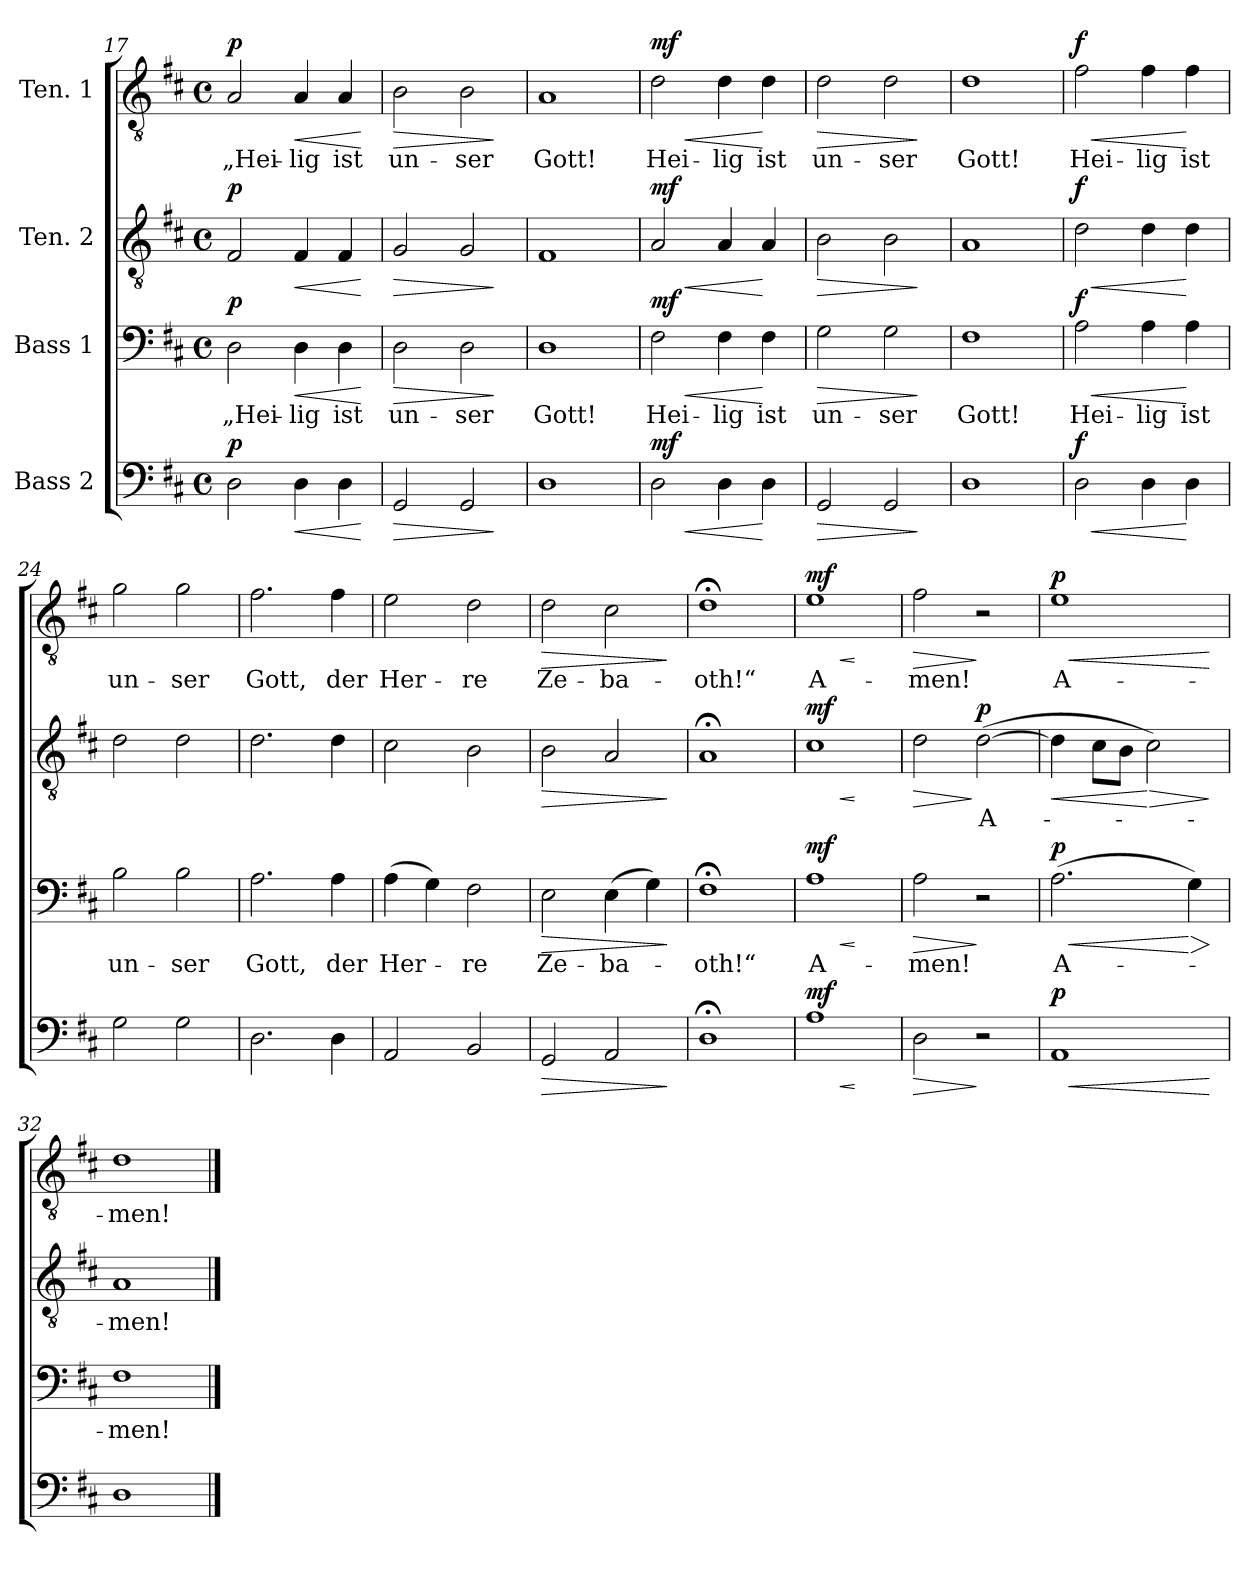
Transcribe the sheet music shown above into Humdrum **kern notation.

**kern	**dynam	**kern	**text	**dynam	**kern	**text	**dynam	**kern	**text	**dynam
*part4	*part4	*part3	*part3	*part3	*part2	*part2	*part2	*part1	*part1	*part1
*staff4	*staff4	*staff3	*staff3	*staff3	*staff2	*staff2	*staff2	*staff1	*staff1	*staff1
*I"Bass 2	*	*I"Bass 1	*	*	*I"Ten. 2	*	*	*I"Ten. 1	*	*
!!LO:LB:g=z
*clefF4	*	*clefF4	*	*	*clefGv2	*	*	*clefGv2	*	*
*k[f#c#]	*	*k[f#c#]	*	*	*k[f#c#]	*	*	*k[f#c#]	*	*
*M4/4	*	*M4/4	*	*	*M4/4	*	*	*M4/4	*	*
*met(c)	*	*met(c)	*	*	*met(c)	*	*	*met(c)	*	*
=17	=17	=17	=17	=17	=17	=17	=17	=17	=17	=17
!	!LO:DY:a	!	!LO:LY:b	!LO:DY:a	!	!	!LO:DY:a	!	!LO:LY:b	!LO:DY:a
2D\	p	2D\	„Hei-	p	2F#/	.	p	2A/	„Hei-	p
!	!LO:HP:b	!	!LO:LY:b	!LO:HP:b	!	!	!LO:HP:b	!	!LO:LY:b	!LO:HP:b
4D\	<	4D\	-lig	<	4F#/	.	<	4A/	-lig	<
!	!	!	!LO:LY:b	!	!	!	!	!	!LO:LY:b	!
4D\	.	4D\	ist	.	4F#/	.	.	4A/	ist	.
.	[	.	.	[	.	.	[	.	.	[
=18	=18	=18	=18	=18	=18	=18	=18	=18	=18	=18
!	!LO:HP:b	!	!LO:LY:b	!LO:HP:b	!	!	!LO:HP:b	!	!LO:LY:b	!LO:HP:b
2GG/	>	2D\	un-	>	2G/	.	>	2B\	un-	>
!	!	!	!LO:LY:b	!	!	!	!	!	!LO:LY:b	!
2GG/	.	2D\	-ser	.	2G/	.	.	2B\	-ser	.
.	]	.	.	]	.	.	]	.	.	]
=19	=19	=19	=19	=19	=19	=19	=19	=19	=19	=19
!	!	!	!LO:LY:b	!	!	!	!	!	!LO:LY:b	!
1D	.	1D	Gott!	.	1F#	.	.	1A	Gott!	.
=20	=20	=20	=20	=20	=20	=20	=20	=20	=20	=20
!	!LO:HP:b	!	!LO:LY:b	!LO:HP:b	!	!	!LO:HP:b	!	!LO:LY:b	!LO:HP:b
!	!LO:DY:n=1:a	!	!	!LO:DY:n=1:a	!	!	!LO:DY:n=1:a	!	!	!LO:DY:n=1:a
2D\	< mf	2F#\	Hei-	< mf	2A/	.	< mf	2d\	Hei-	< mf
!	!	!	!LO:LY:b	!	!	!	!	!	!LO:LY:b	!
4D\	.	4F#\	-lig	.	4A/	.	.	4d\	-lig	.
!	!	!	!LO:LY:b	!	!	!	!	!	!LO:LY:b	!
4D\	[	4F#\	ist	[	4A/	.	[	4d\	ist	[
=21	=21	=21	=21	=21	=21	=21	=21	=21	=21	=21
!	!LO:HP:b	!	!LO:LY:b	!LO:HP:b	!	!	!LO:HP:b	!	!LO:LY:b	!LO:HP:b
2GG/	>	2G\	un-	>	2B\	.	>	2d\	un-	>
!	!	!	!LO:LY:b	!	!	!	!	!	!LO:LY:b	!
2GG/	.	2G\	-ser	.	2B\	.	.	2d\	-ser	.
.	]	.	.	]	.	.	]	.	.	]
=22	=22	=22	=22	=22	=22	=22	=22	=22	=22	=22
!	!	!	!LO:LY:b	!	!	!	!	!	!LO:LY:b	!
1D	.	1F#	Gott!	.	1A	.	.	1d	Gott!	.
=23	=23	=23	=23	=23	=23	=23	=23	=23	=23	=23
!	!LO:HP:b	!	!LO:LY:b	!LO:HP:b	!	!	!LO:HP:b	!	!LO:LY:b	!LO:HP:b
!	!LO:DY:n=1:a	!	!	!LO:DY:n=1:a	!	!	!LO:DY:n=1:a	!	!	!LO:DY:n=1:a
2D\	< f	2A\	Hei-	< f	2d\	.	< f	2f#\	Hei-	< f
!	!	!	!LO:LY:b	!	!	!	!	!	!LO:LY:b	!
4D\	.	4A\	-lig	.	4d\	.	.	4f#\	-lig	.
!	!	!	!LO:LY:b	!	!	!	!	!	!LO:LY:b	!
4D\	[	4A\	ist	[	4d\	.	[	4f#\	ist	[
=24	=24	=24	=24	=24	=24	=24	=24	=24	=24	=24
!	!	!	!LO:LY:b	!	!	!	!	!	!LO:LY:b	!
2G\	.	2B\	un-	.	2d\	.	.	2g\	un-	.
!	!	!	!LO:LY:b	!	!	!	!	!	!LO:LY:b	!
2G\	.	2B\	-ser	.	2d\	.	.	2g\	-ser	.
!!LO:LB:g=z
=25	=25	=25	=25	=25	=25	=25	=25	=25	=25	=25
!	!	!	!LO:LY:b	!	!	!	!	!	!LO:LY:b	!
2.D\	.	2.A\	Gott,	.	2.d\	.	.	2.f#\	Gott,	.
!	!	!	!LO:LY:b	!	!	!	!	!	!LO:LY:b	!
4D\	.	4A\	der	.	4d\	.	.	4f#\	der	.
=26	=26	=26	=26	=26	=26	=26	=26	=26	=26	=26
!	!	!	!LO:LY:b	!	!	!	!	!	!LO:LY:b	!
2AA/	.	(4A\	Her-	.	2c#\	.	.	2e\	Her-	.
.	.	4G\)	.	.	.	.	.	.	.	.
!	!	!	!LO:LY:b	!	!	!	!	!	!LO:LY:b	!
2BB/	.	2F#\	-re	.	2B\	.	.	2d\	-re	.
=27	=27	=27	=27	=27	=27	=27	=27	=27	=27	=27
!	!LO:HP:b	!	!LO:LY:b	!LO:HP:b	!	!	!LO:HP:b	!	!LO:LY:b	!LO:HP:b
2GG/	>	2E\	Ze-	>	2B\	.	>	2d\	Ze-	>
!	!	!	!LO:LY:b	!	!	!	!	!	!LO:LY:b	!
2AA/	.	(4E\	-ba-	.	2A/	.	.	2c#\	-ba-	.
.	.	4G\)	.	.	.	.	.	.	.	.
.	]	.	.	]	.	.	]	.	.	]
=28	=28	=28	=28	=28	=28	=28	=28	=28	=28	=28
!	!	!	!LO:LY:b	!	!	!	!	!	!LO:LY:b	!
1D;<	.	1F#;<	-oth!“	.	1A;<	.	.	1d;<	-oth!“	.
=29	=29	=29	=29	=29	=29	=29	=29	=29	=29	=29
!	!LO:HP:b	!	!LO:LY:b	!LO:HP:b	!	!	!LO:HP:b	!	!LO:LY:b	!LO:HP:b
!	!LO:DY:n=1:a	!	!	!LO:DY:n=1:a	!	!	!LO:DY:n=1:a	!	!	!LO:DY:n=1:a
1A	< mf	1A	A-	< mf	1c#	.	< mf	1e	A-	< mf
.	[	.	.	[	.	.	[	.	.	[
=30	=30	=30	=30	=30	=30	=30	=30	=30	=30	=30
!	!LO:HP:b	!	!LO:LY:b	!LO:HP:b	!	!	!LO:HP:b	!	!LO:LY:b	!LO:HP:b
2D\	>	2A\	-men!	>	2d\	.	>	2f#\	-men!	>
!	!	!	!	!	!	!LO:LY:b	!LO:DY:n=1:a	!	!	!
2r	]	2r	.	]	([2d\	A-	] p	2r	.	]
=31	=31	=31	=31	=31	=31	=31	=31	=31	=31	=31
!	!LO:HP:b	!	!	!	!	!	!	!	!	!
!	!LO:HP:n=1:b	!	!LO:LY:b	!LO:HP:b	!	!	!LO:HP:b	!	!LO:LY:b	!LO:HP:b
!	!LO:DY:n=1:a	!	!	!LO:DY:n=1:a	!	!	!	!	!	!LO:HP:n=1:b
!	!	!	!	!	!	!	!	!	!	!LO:DY:n=1:a
1AA	< > p	(2.A\	A-	< p	4d\]	.	<	1e	A-	< > p
.	.	.	.	.	8c#\L	.	.	.	.	.
.	.	.	.	.	8B\J	.	.	.	.	.
!	!	!	!	!	!	!	!LO:HP:n=1:b	!	!	!
.	.	.	.	.	2c#\)	.	[ >	.	.	.
!	!	!	!	!LO:HP:n=1:b	!	!	!	!	!	!
.	.	4G\)	.	[ >	.	.	.	.	.	.
.	[	.	.	]	.	.	]	.	.	[
=32	=32	=32	=32	=32	=32	=32	=32	=32	=32	=32
!	!	!	!LO:LY:b	!	!	!LO:LY:b	!	!	!LO:LY:b	!
1D	.	1F#	-men!	.	1A	-men!	.	1d	-men!	.
.	]	.	.	.	.	.	.	.	.	]
==	==	==	==	==	==	==	==	==	==	==
*-	*-	*-	*-	*-	*-	*-	*-	*-	*-	*-
